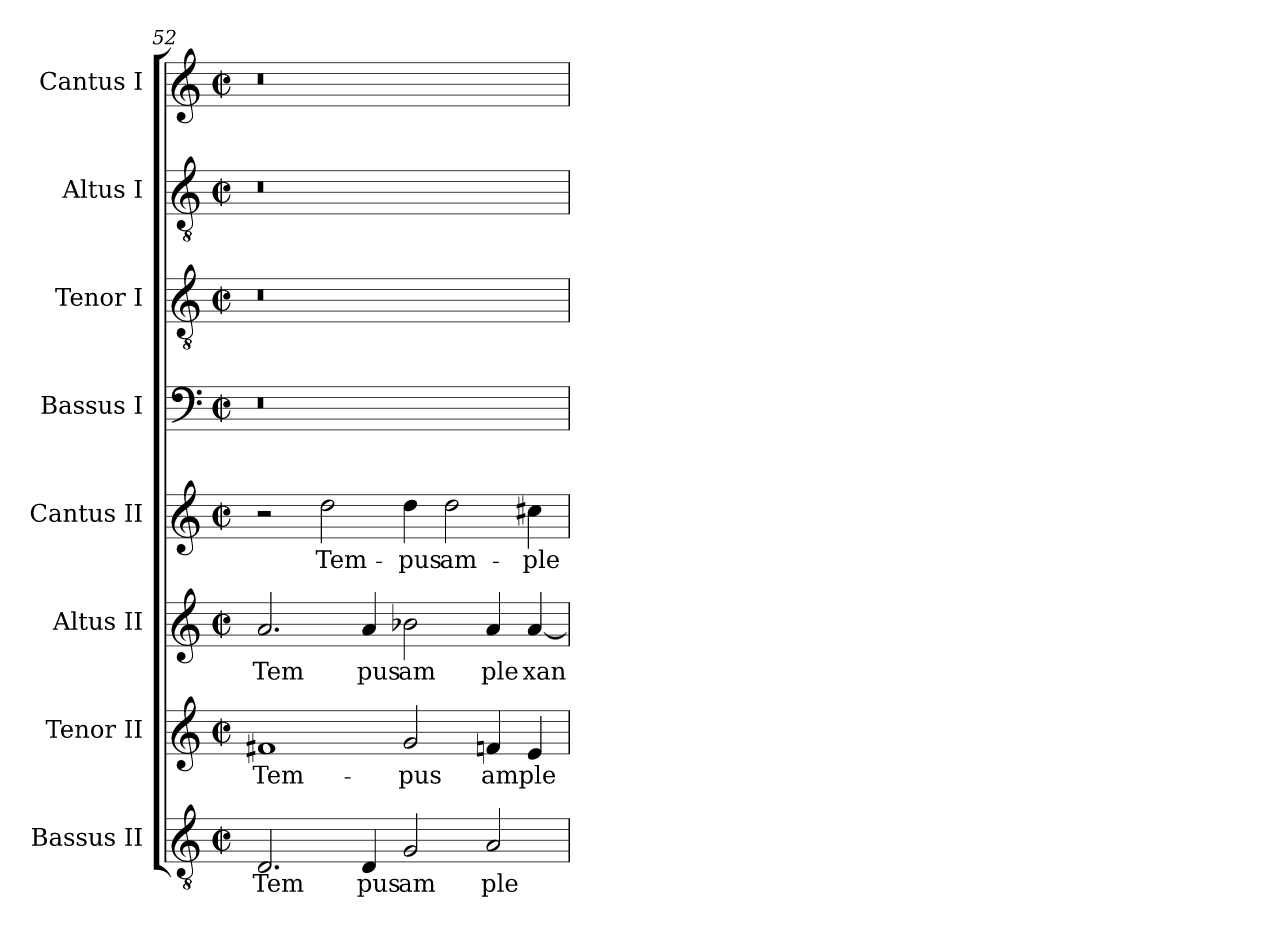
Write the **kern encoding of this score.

**kern	**text	**kern	**text	**kern	**text	**kern	**text	**kern	**kern	**kern	**kern
*part8	*part8	*part7	*part7	*part6	*part6	*part5	*part5	*part4	*part3	*part2	*part1
*staff8	*staff8	*staff7	*staff7	*staff6	*staff6	*staff5	*staff5	*staff4	*staff3	*staff2	*staff1
*I"Bassus II	*	*I"Tenor II	*	*I"Altus II	*	*I"Cantus II	*	*I"Bassus I	*I"Tenor I	*I"Altus I	*I"Cantus I
!!LO:PB:g=z
*clefGv2	*	*clefG2	*	*clefG2	*	*clefG2	*	*clefF4	*clefGv2	*clefGv2	*clefG2
*	*	*	*	*	*	*k[]	*	*	*	*	*
*	*	*	*	*	*	*C:	*	*	*	*	*
*M2/2	*	*M2/2	*	*M2/2	*	*M2/2	*	*M2/2	*M2/2	*M2/2	*M2/2
*met(c|)	*	*met(c|)	*	*met(c|)	*	*met(c|)	*	*met(c|)	*met(c|)	*met(c|)	*met(c|)
=52	=52	=52	=52	=52	=52	=52	=52	=52	=52	=52	=52
!	!LO:LY:b:cj	!	!LO:LY:b:cj	!	!LO:LY:b:cj	!	!	!	!	!	!
2.D/	Tem	1f#X	Tem-	2.a/	Tem	2r	.	0r	0r	0r	0r
!	!	!	!	!	!	!	!LO:LY:b:cj	!	!	!	!
.	.	.	.	.	.	2dd\	Tem-	.	.	.	.
!	!LO:LY:b:cj	!	!	!	!LO:LY:b:cj	!	!	!	!	!	!
4D/	pus	.	.	4a/	pus	.	.	.	.	.	.
!	!LO:LY:b:cj	!	!LO:LY:b:cj	!	!LO:LY:b:cj	!	!LO:LY:b:cj	!	!	!	!
2G/	am	2g/	-pus	2b-X\	am	4dd\	-pus	.	.	.	.
!	!	!	!	!	!	!	!LO:LY:b:cj	!	!	!	!
.	.	.	.	.	.	2dd\	am-	.	.	.	.
!	!LO:LY:b:cj	!	!LO:LY:b:cj	!	!LO:LY:b:cj	!	!	!	!	!	!
2A/	ple	4fn/	ample-	4a/	ple	.	.	.	.	.	.
!	!	!	!	!	!LO:LY:b	!	!LO:LY:b:cj	!	!	!	!
.	.	4e/	.	[<4a/	xan	4cc#X\	-ple-	.	.	.	.
=	=	=	=	=	=	=	=	=	=	=	=
*-	*-	*-	*-	*-	*-	*-	*-	*-	*-	*-	*-
